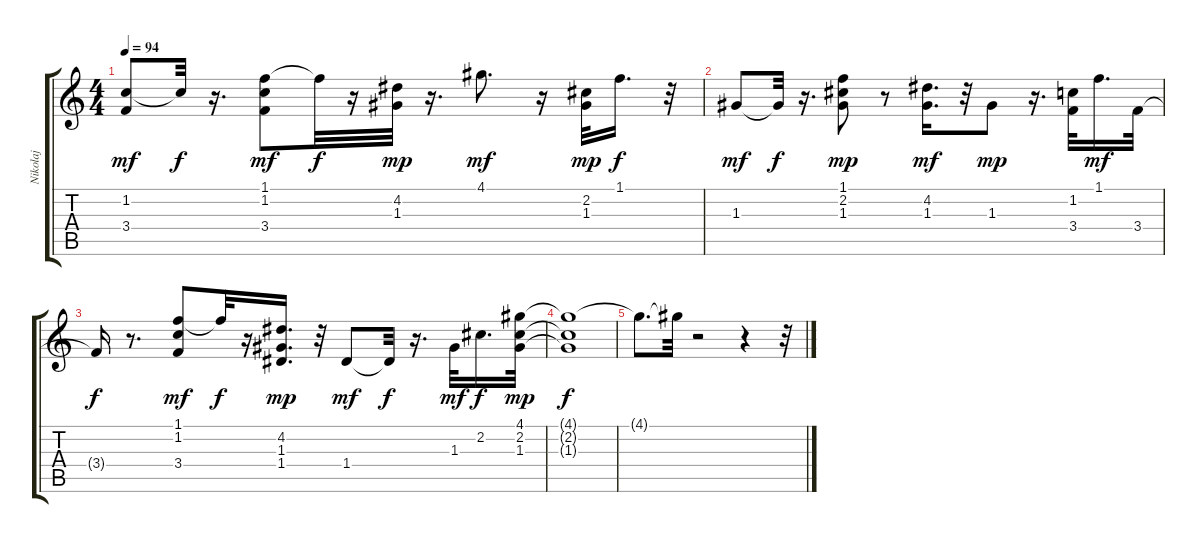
\track ("Nikolaj" "Nikolaj") {instrument acousticguitarsteel}
\staff {score tabs}
\tuning (E4 B3 G3 D3 A2 E2) {hide}
\ts (4 4)
\tempo 94
\clef g2
\ks c
(1.2 3.4).8{dy mf} 1.2{t}.32{dy f} r.16{d} (1.1 1.2 3.4).8{dy mf} 1.1{t}.32{dy f} r.16 (4.2 1.3).32{dy mp} r.16{d} 4.1.8{d dy mf} r.16 (2.2 1.3).32{dy mp} 1.1.16{d dy f} r.32 |
1.3.8{dy mf} 1.3{t}.32{dy f} r.16{d} (1.1 2.2 1.3).8{dy mp} r.8 (4.2 1.3).16{d dy mf} r.32 1.3.8{dy mp} r.16{d} (1.2 3.4).32 1.1.16{d dy mf} 3.4.32 |
3.4{t}.16{dy f} r.8{d} (1.1 1.2 3.4).8{dy mf} 1.1{t}.32{dy f} r.16 (4.2 1.3 1.4).16{d dy mp} r.32 1.4.8{dy mf} 1.4{t}.32{dy f} r.16{d} 1.3.32{dy mf} 2.2.16{d dy f} (4.1 2.2 1.3).32{dy mp} |
(4.1{t} 2.2{t} 1.3{t}).1{dy f} |
4.1{t}.8{d} 4.1{t}.32 r.2 r.4 r.32
